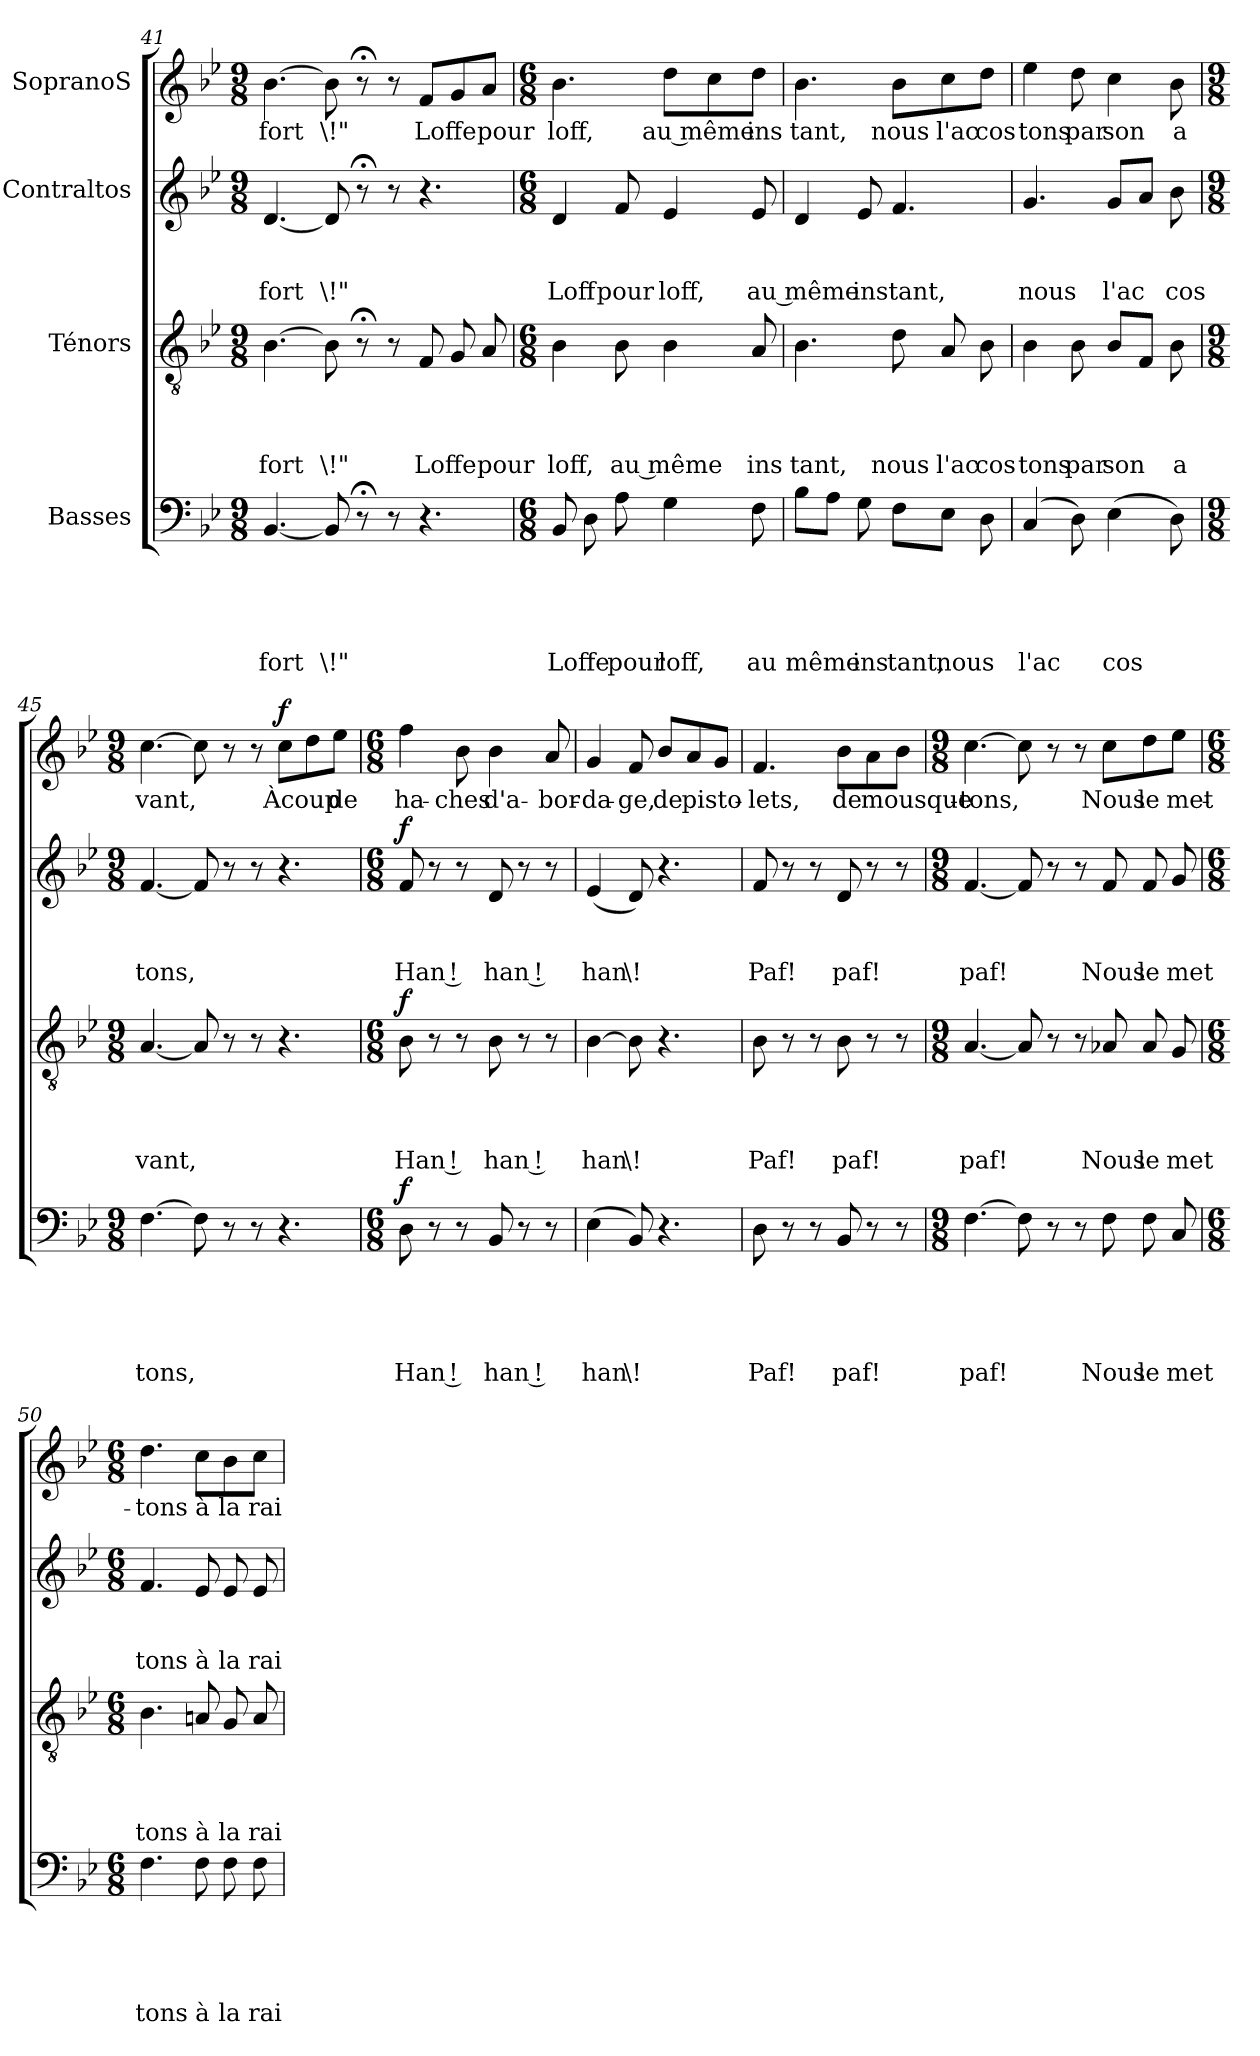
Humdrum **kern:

**kern	**text	**text	**text	**text	**text	**dynam	**kern	**text	**text	**text	**text	**dynam	**kern	**text	**text	**text	**dynam	**kern	**text	**dynam
*part4	*part4	*part4	*part4	*part4	*part4	*part4	*part3	*part3	*part3	*part3	*part3	*part3	*part2	*part2	*part2	*part2	*part2	*part1	*part1	*part1
*staff4	*staff4	*staff4	*staff4	*staff4	*staff4	*staff4	*staff3	*staff3	*staff3	*staff3	*staff3	*staff3	*staff2	*staff2	*staff2	*staff2	*staff2	*staff1	*staff1	*staff1
*I"Basses	*	*	*	*	*	*	*I"Ténors	*	*	*	*	*	*I"Contraltos	*	*	*	*	*I"SopranoS	*	*
*clefF4	*	*	*	*	*	*	*clefGv2	*	*	*	*	*	*clefG2	*	*	*	*	*clefG2	*	*
*k[b-e-]	*	*	*	*	*	*	*k[b-e-]	*	*	*	*	*	*k[b-e-]	*	*	*	*	*k[b-e-]	*	*
*B-:	*	*	*	*	*	*	*B-:	*	*	*	*	*	*B-:	*	*	*	*	*B-:	*	*
*M9/8	*	*	*	*	*	*	*M9/8	*	*	*	*	*	*M9/8	*	*	*	*	*M9/8	*	*
=41	=41	=41	=41	=41	=41	=41	=41	=41	=41	=41	=41	=41	=41	=41	=41	=41	=41	=41	=41	=41
!	!	!	!	!	!LO:LY:b	!	!	!	!	!	!LO:LY:b	!	!	!	!	!LO:LY:b	!	!	!LO:LY:b	!
[<4.BB-/	.	.	.	.	fort	.	[>4.B-\	.	.	.	fort	.	[<4.d/	.	.	fort	.	[>4.b-\	fort	.
!	!	!	!	!	!LO:LY:b:rj	!	!	!	!	!	!LO:LY:b:rj	!	!	!	!	!LO:LY:b:rj	!	!	!LO:LY:b:rj	!
8BB-/]	.	.	.	.	\!"	.	8B-\]	.	.	.	\!"	.	8d/]	.	.	\!"	.	8b-\]	\!"	.
8r;<	.	.	.	.	.	.	8r;<	.	.	.	.	.	8r;<	.	.	.	.	8r;<	.	.
8r	.	.	.	.	.	.	8r	.	.	.	.	.	8r	.	.	.	.	8r	.	.
!	!	!	!	!	!	!	!	!	!	!	!LO:LY:b	!	!	!	!	!	!	!	!LO:LY:b	!
4.r	.	.	.	.	.	.	8F/	.	.	.	Loffe	.	4.r	.	.	.	.	8f/L	Loffe	.
.	.	.	.	.	.	.	8G/	.	.	.	.	.	.	.	.	.	.	8g/	.	.
!	!	!	!	!	!	!	!	!	!	!	!LO:LY:b	!	!	!	!	!	!	!	!LO:LY:b	!
.	.	.	.	.	.	.	8A/	.	.	.	pour	.	.	.	.	.	.	8a/J	pour	.
!!LO:LB:g=z
=42	=42	=42	=42	=42	=42	=42	=42	=42	=42	=42	=42	=42	=42	=42	=42	=42	=42	=42	=42	=42
*M6/8	*	*	*	*	*	*	*M6/8	*	*	*	*	*	*M6/8	*	*	*	*	*M6/8	*	*
!	!	!	!	!	!LO:LY:b	!	!	!	!	!	!LO:LY:b	!	!	!	!	!LO:LY:b	!	!	!LO:LY:b	!
8BB-/	.	.	.	.	Loffe	.	4B-\	.	.	.	loff,	.	4d/	.	.	Loff	.	4.b-\	loff,	.
8D\	.	.	.	.	.	.	.	.	.	.	.	.	.	.	.	.	.	.	.	.
!	!	!	!	!	!LO:LY:b	!	!	!	!	!	!LO:LY:b	!	!	!	!	!LO:LY:b	!	!	!	!
8A\	.	.	.	.	pour	.	8B-\	.	.	.	au même	.	8f/	.	.	pour	.	.	.	.
!	!	!	!	!	!LO:LY:b	!	!	!	!	!	!	!	!	!	!	!LO:LY:b	!	!	!LO:LY:b	!
4G\	.	.	.	.	loff,	.	4B-\	.	.	.	.	.	4e-/	.	.	loff,	.	8dd\L	au même	.
.	.	.	.	.	.	.	.	.	.	.	.	.	.	.	.	.	.	8cc\	.	.
!	!	!	!	!	!LO:LY:b	!	!	!	!	!	!LO:LY:b	!	!	!	!	!LO:LY:b	!	!	!LO:LY:b	!
8F\	.	.	.	.	au	.	8A/	.	.	.	ins	.	8e-/	.	.	au même	.	8dd\J	ins	.
=43	=43	=43	=43	=43	=43	=43	=43	=43	=43	=43	=43	=43	=43	=43	=43	=43	=43	=43	=43	=43
!	!	!	!	!	!LO:LY:b	!	!	!	!	!	!LO:LY:b	!	!	!	!	!	!	!	!LO:LY:b	!
8B-\L	.	.	.	.	même	.	4.B-\	.	.	.	tant,	.	4d/	.	.	.	.	4.b-\	tant,	.
8A\J	.	.	.	.	.	.	.	.	.	.	.	.	.	.	.	.	.	.	.	.
!	!	!	!	!	!LO:LY:b	!	!	!	!	!	!	!	!	!	!	!LO:LY:b	!	!	!	!
8G\	.	.	.	.	ins	.	.	.	.	.	.	.	8e-/	.	.	instant,	.	.	.	.
!	!	!	!	!	!LO:LY:b	!	!	!	!	!	!LO:LY:b	!	!	!	!	!	!	!	!LO:LY:b	!
8F\L	.	.	.	.	tant,	.	8d\	.	.	.	nous	.	4.f/	.	.	.	.	8b-\L	nous	.
!	!	!	!	!	!LO:LY:b	!	!	!	!	!	!LO:LY:b	!	!	!	!	!	!	!	!LO:LY:b	!
8E-\J	.	.	.	.	nous	.	8A/	.	.	.	l'ac	.	.	.	.	.	.	8cc\	l'ac	.
!	!	!	!	!	!	!	!	!	!	!	!LO:LY:b	!	!	!	!	!	!	!	!LO:LY:b	!
8D\	.	.	.	.	.	.	8B-\	.	.	.	cos	.	.	.	.	.	.	8dd\J	cos	.
=44	=44	=44	=44	=44	=44	=44	=44	=44	=44	=44	=44	=44	=44	=44	=44	=44	=44	=44	=44	=44
!	!	!	!	!	!LO:LY:b	!	!	!	!	!	!LO:LY:b	!	!	!	!	!LO:LY:b	!	!	!LO:LY:b	!
(4C/	.	.	.	.	l'ac	.	4B-\	.	.	.	tons	.	4.g/	.	.	nous	.	4ee-\	tons	.
!	!	!	!	!	!	!	!	!	!	!	!LO:LY:b	!	!	!	!	!	!	!	!LO:LY:b	!
8D\)	.	.	.	.	.	.	8B-\	.	.	.	par	.	.	.	.	.	.	8dd\	par	.
!	!	!	!	!	!LO:LY:b	!	!	!	!	!	!LO:LY:b	!	!	!	!	!LO:LY:b	!	!	!LO:LY:b	!
(>4E-\	.	.	.	.	cos	.	8B-/L	.	.	.	son	.	8g/L	.	.	l'ac	.	4cc\	son	.
.	.	.	.	.	.	.	8F/J	.	.	.	.	.	8a/J	.	.	.	.	.	.	.
!	!	!	!	!	!	!	!	!	!	!	!LO:LY:b	!	!	!	!	!LO:LY:b	!	!	!LO:LY:b	!
8D\)	.	.	.	.	.	.	8B-\	.	.	.	a	.	8b-\	.	.	cos	.	8b-\	a	.
=45	=45	=45	=45	=45	=45	=45	=45	=45	=45	=45	=45	=45	=45	=45	=45	=45	=45	=45	=45	=45
*M9/8	*	*	*	*	*	*	*M9/8	*	*	*	*	*	*M9/8	*	*	*	*	*M9/8	*	*
!	!	!	!	!	!LO:LY:b	!	!	!	!	!	!LO:LY:b	!	!	!	!	!LO:LY:b	!	!	!LO:LY:b	!
[>4.F\	.	.	.	.	tons,	.	[<4.A/	.	.	.	vant,	.	[<4.f/	.	.	tons,	.	[>4.cc\	vant,	.
8F\]	.	.	.	.	.	.	8A/]	.	.	.	.	.	8f/]	.	.	.	.	8cc\]	.	.
8r	.	.	.	.	.	.	8r	.	.	.	.	.	8r	.	.	.	.	8r	.	.
8r	.	.	.	.	.	.	8r	.	.	.	.	.	8r	.	.	.	.	8r	.	.
!	!	!	!	!	!	!	!	!	!	!	!	!	!	!	!	!	!	!	!LO:LY:b	!LO:DY:a
4.r	.	.	.	.	.	.	4.r	.	.	.	.	.	4.r	.	.	.	.	8cc\L	Àcoup	f
.	.	.	.	.	.	.	.	.	.	.	.	.	.	.	.	.	.	8dd\	.	.
!	!	!	!	!	!	!	!	!	!	!	!	!	!	!	!	!	!	!	!LO:LY:b	!
.	.	.	.	.	.	.	.	.	.	.	.	.	.	.	.	.	.	8ee-\J	de	.
!!LO:PB:g=z
=46	=46	=46	=46	=46	=46	=46	=46	=46	=46	=46	=46	=46	=46	=46	=46	=46	=46	=46	=46	=46
*M6/8	*	*	*	*	*	*	*M6/8	*	*	*	*	*	*M6/8	*	*	*	*	*M6/8	*	*
!	!	!	!	!	!LO:LY:b	!LO:DY:a	!	!	!	!	!LO:LY:b	!LO:DY:a	!	!	!	!LO:LY:b	!LO:DY:a	!	!LO:LY:b	!
8D\	.	.	.	.	Han !	f	8B-\	.	.	.	Han !	f	8f/	.	.	Han !	f	4ff\	ha-	.
8r	.	.	.	.	.	.	8r	.	.	.	.	.	8r	.	.	.	.	.	.	.
!	!	!	!	!	!	!	!	!	!	!	!	!	!	!	!	!	!	!	!LO:LY:b	!
8r	.	.	.	.	.	.	8r	.	.	.	.	.	8r	.	.	.	.	8b-\	-ches	.
!	!	!	!	!	!LO:LY:b	!	!	!	!	!	!LO:LY:b	!	!	!	!	!LO:LY:b	!	!	!LO:LY:b	!
8BB-/	.	.	.	.	han !	.	8B-\	.	.	.	han !	.	8d/	.	.	han !	.	4b-\	d'a-	.
8r	.	.	.	.	.	.	8r	.	.	.	.	.	8r	.	.	.	.	.	.	.
!	!	!	!	!	!	!	!	!	!	!	!	!	!	!	!	!	!	!	!LO:LY:b	!
8r	.	.	.	.	.	.	8r	.	.	.	.	.	8r	.	.	.	.	8a/	-bor-	.
=47	=47	=47	=47	=47	=47	=47	=47	=47	=47	=47	=47	=47	=47	=47	=47	=47	=47	=47	=47	=47
!	!	!	!	!	!LO:LY:b	!	!	!	!	!	!LO:LY:b	!	!	!	!	!LO:LY:b	!	!	!LO:LY:b	!
(>4E-\	.	.	.	.	han	.	[>4B-\	.	.	.	han	.	(<4e-/	.	.	han	.	4g/	-da-	.
!	!	!	!	!	!LO:LY:b	!	!	!	!	!	!LO:LY:b	!	!	!	!	!LO:LY:b	!	!	!LO:LY:b	!
8BB-/)	.	.	.	.	\!	.	8B-\]	.	.	.	\!	.	8d/)	.	.	\!	.	8f/	-ge,	.
!	!	!	!	!	!	!	!	!	!	!	!	!	!	!	!	!	!	!	!LO:LY:b	!
4.r	.	.	.	.	.	.	4.r	.	.	.	.	.	4.r	.	.	.	.	8b-/L	de	.
!	!	!	!	!	!	!	!	!	!	!	!	!	!	!	!	!	!	!	!LO:LY:b	!
.	.	.	.	.	.	.	.	.	.	.	.	.	.	.	.	.	.	8a/	pisto-	.
.	.	.	.	.	.	.	.	.	.	.	.	.	.	.	.	.	.	8g/J	.	.
=48	=48	=48	=48	=48	=48	=48	=48	=48	=48	=48	=48	=48	=48	=48	=48	=48	=48	=48	=48	=48
!	!	!	!	!	!LO:LY:b	!	!	!	!	!	!LO:LY:b	!	!	!	!	!LO:LY:b	!	!	!LO:LY:b	!
8D\	.	.	.	.	Paf!	.	8B-\	.	.	.	Paf!	.	8f/	.	.	Paf!	.	4.f/	-lets,	.
8r	.	.	.	.	.	.	8r	.	.	.	.	.	8r	.	.	.	.	.	.	.
8r	.	.	.	.	.	.	8r	.	.	.	.	.	8r	.	.	.	.	.	.	.
!	!	!	!	!	!LO:LY:b	!	!	!	!	!	!LO:LY:b	!	!	!	!	!LO:LY:b	!	!	!LO:LY:b	!
8BB-/	.	.	.	.	paf!	.	8B-\	.	.	.	paf!	.	8d/	.	.	paf!	.	8b-\L	de	.
!	!	!	!	!	!	!	!	!	!	!	!	!	!	!	!	!	!	!	!LO:LY:b	!
8r	.	.	.	.	.	.	8r	.	.	.	.	.	8r	.	.	.	.	8a\	mousque-	.
8r	.	.	.	.	.	.	8r	.	.	.	.	.	8r	.	.	.	.	8b-\J	.	.
=49	=49	=49	=49	=49	=49	=49	=49	=49	=49	=49	=49	=49	=49	=49	=49	=49	=49	=49	=49	=49
*M9/8	*	*	*	*	*	*	*M9/8	*	*	*	*	*	*M9/8	*	*	*	*	*M9/8	*	*
!	!	!	!	!	!LO:LY:b	!	!	!	!	!	!LO:LY:b	!	!	!	!	!LO:LY:b	!	!	!LO:LY:b	!
[>4.F\	.	.	.	.	paf!	.	[<4.A/	.	.	.	paf!	.	[<4.f/	.	.	paf!	.	[>4.cc\	-tons,	.
8F\]	.	.	.	.	.	.	8A/]	.	.	.	.	.	8f/]	.	.	.	.	8cc\]	.	.
8r	.	.	.	.	.	.	8r	.	.	.	.	.	8r	.	.	.	.	8r	.	.
8r	.	.	.	.	.	.	8r	.	.	.	.	.	8r	.	.	.	.	8r	.	.
!	!	!	!	!	!LO:LY:b	!	!	!	!	!	!LO:LY:b	!	!	!	!	!LO:LY:b	!	!	!LO:LY:b	!
8F\	.	.	.	.	Nous	.	8A-X/	.	.	.	Nous	.	8f/	.	.	Nous	.	8cc\L	Nous	.
!	!	!	!	!	!LO:LY:b	!	!	!	!	!	!LO:LY:b	!	!	!	!	!LO:LY:b	!	!	!LO:LY:b	!
8F\	.	.	.	.	le	.	8A-/	.	.	.	le	.	8f/	.	.	le	.	8dd\	le	.
!	!	!	!	!	!LO:LY:b	!	!	!	!	!	!LO:LY:b	!	!	!	!	!LO:LY:b	!	!	!LO:LY:b	!
8C/	.	.	.	.	met	.	8G/	.	.	.	met	.	8g/	.	.	met	.	8ee-\J	met-	.
=50	=50	=50	=50	=50	=50	=50	=50	=50	=50	=50	=50	=50	=50	=50	=50	=50	=50	=50	=50	=50
*M6/8	*	*	*	*	*	*	*M6/8	*	*	*	*	*	*M6/8	*	*	*	*	*M6/8	*	*
!	!	!	!	!	!LO:LY:b	!	!	!	!	!	!LO:LY:b	!	!	!	!	!LO:LY:b	!	!	!LO:LY:b	!
4.F\	.	.	.	.	tons	.	4.B-\	.	.	.	tons	.	4.f/	.	.	tons	.	4.dd\	-tons	.
!	!	!	!	!	!LO:LY:b	!	!	!	!	!	!LO:LY:b	!	!	!	!	!LO:LY:b	!	!	!LO:LY:b	!
8F\	.	.	.	.	à	.	8An/	.	.	.	à	.	8e-/	.	.	à	.	8cc\L	à	.
!	!	!	!	!	!LO:LY:b	!	!	!	!	!	!LO:LY:b	!	!	!	!	!LO:LY:b	!	!	!LO:LY:b	!
8F\	.	.	.	.	la	.	8G/	.	.	.	la	.	8e-/	.	.	la	.	8b-\	la	.
!	!	!	!	!	!LO:LY:b	!	!	!	!	!	!LO:LY:b	!	!	!	!	!LO:LY:b	!	!	!LO:LY:b	!
8F\	.	.	.	.	rai	.	8A/	.	.	.	rai	.	8e-/	.	.	rai	.	8cc\J	rai-	.
=	=	=	=	=	=	=	=	=	=	=	=	=	=	=	=	=	=	=	=	=
*-	*-	*-	*-	*-	*-	*-	*-	*-	*-	*-	*-	*-	*-	*-	*-	*-	*-	*-	*-	*-
